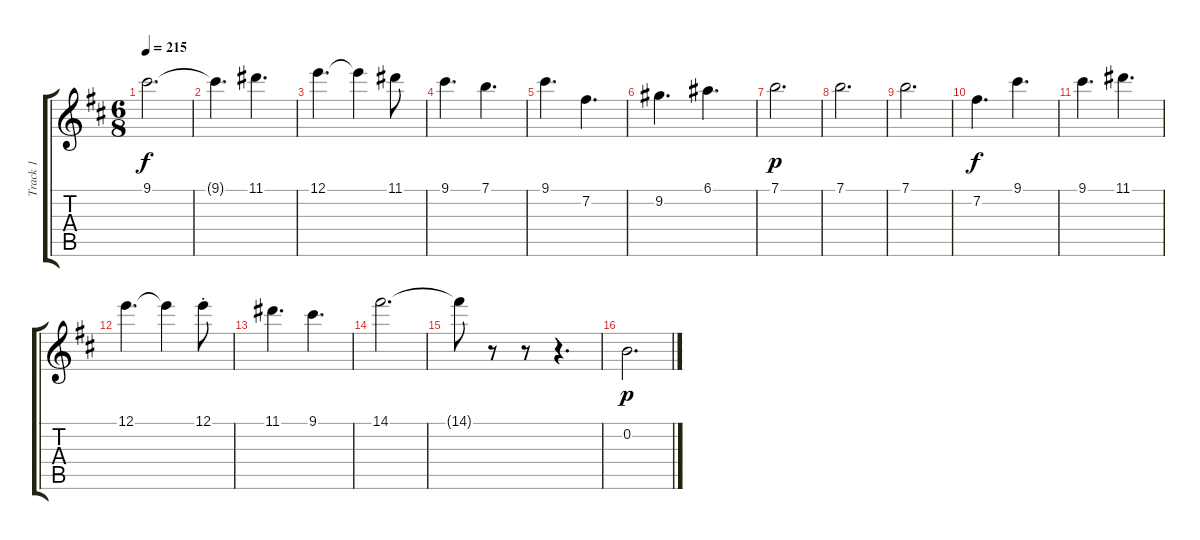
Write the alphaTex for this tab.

\track ("Track 1" "Track 1") {instrument acousticguitarnylon}
\staff {score tabs}
\tuning (E4 B3 G3 D3 A2 E2) {hide}
\ts (6 8)
\tempo 215
\clef g2
\ks d
9.1{t}.2{d dy f} |
9.1{t}.4{d} 11.1.4{d} |
12.1.4{d} 12.1{t}.4 11.1.8 |
9.1.4{d} 7.1.4{d} |
9.1.4{d} 7.2.4{d} |
9.2.4{d} 6.1.4{d} |
7.1.2{d dy p} |
7.1.2{d} |
7.1.2{d} |
7.2.4{d dy f} 9.1.4{d} |
9.1.4{d} 11.1.4{d} |
12.1.4{d} 12.1{t}.4 12.1{st}.8 |
11.1.4{d} 9.1.4{d} |
14.1.2{d} |
14.1{t}.8 r.8 r.8 r.4{d} |
0.2.2{d dy p}
